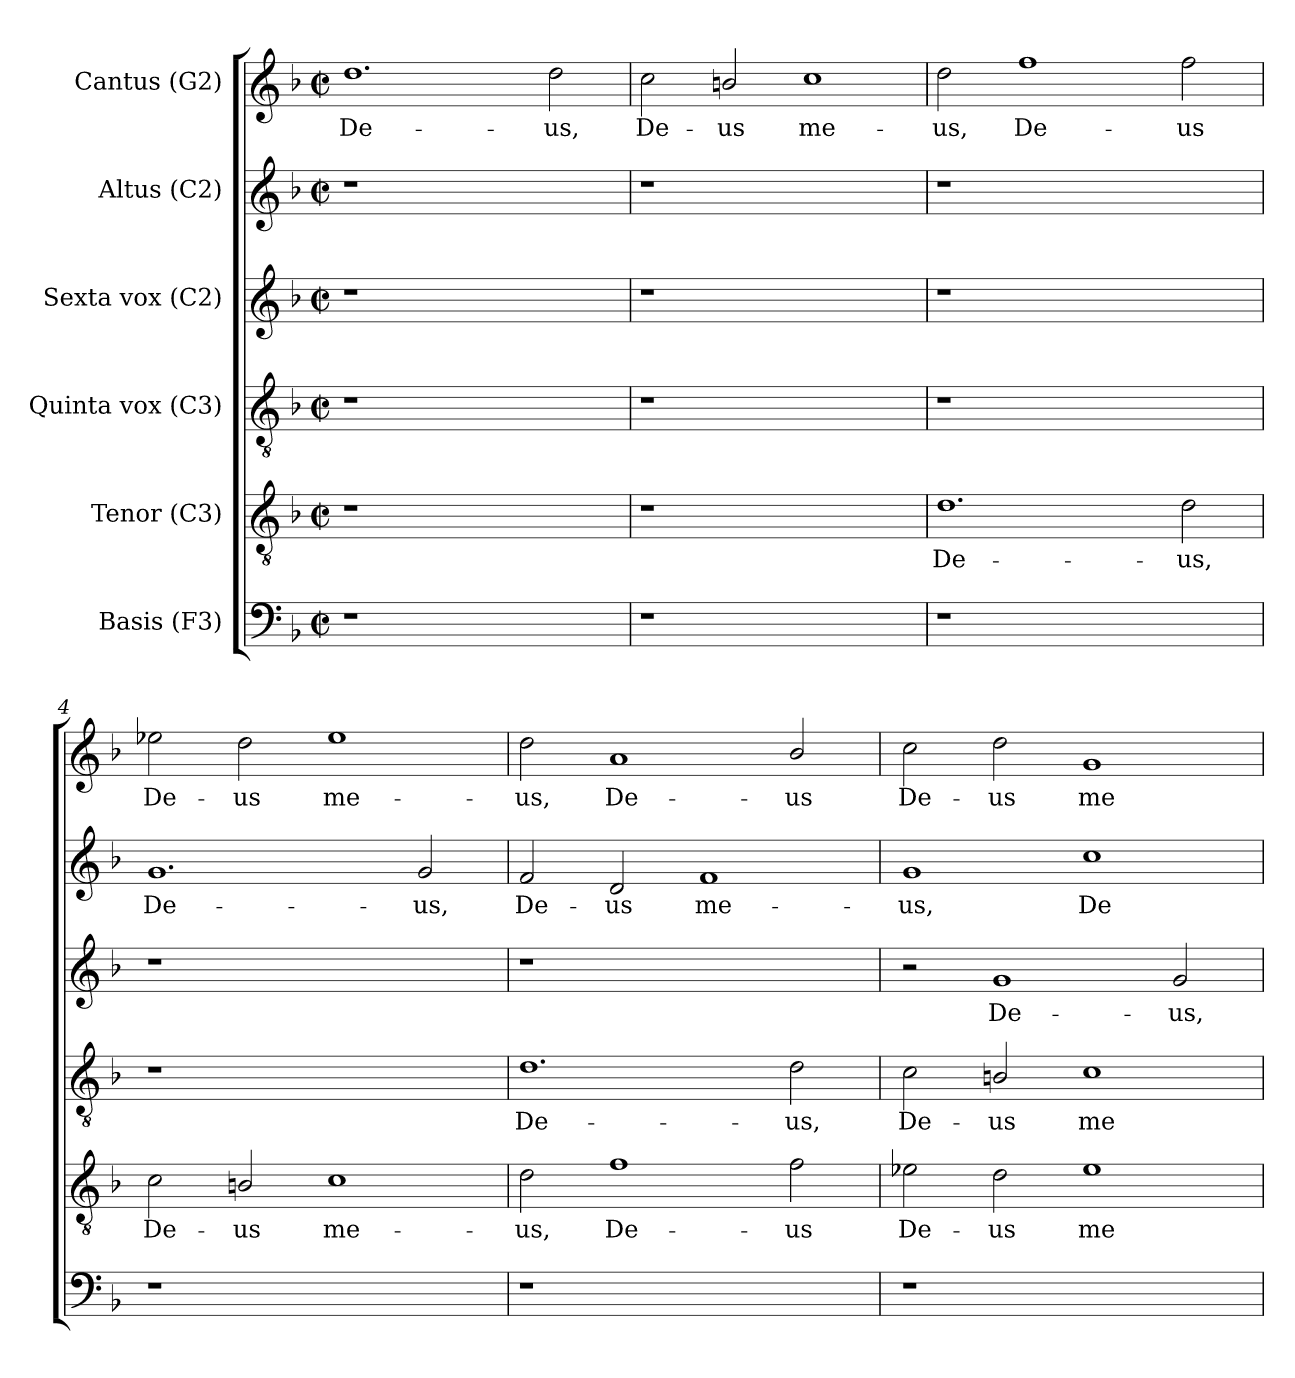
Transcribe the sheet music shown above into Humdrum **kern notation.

**kern	**kern	**text	**kern	**text	**kern	**text	**kern	**text	**kern	**text
*part6	*part5	*part5	*part4	*part4	*part3	*part3	*part2	*part2	*part1	*part1
*staff6	*staff5	*staff5	*staff4	*staff4	*staff3	*staff3	*staff2	*staff2	*staff1	*staff1
*I"Basis (F3)	*I"Tenor (C3)	*	*I"Quinta vox (C3)	*	*I"Sexta vox (C2)	*	*I"Altus (C2)	*	*I"Cantus (G2)	*
!!LO:PB:g=z
*stria5	*stria5	*	*stria5	*	*stria5	*	*stria5	*	*stria5	*
*clefF4	*clefGv2	*	*clefGv2	*	*clefG2	*	*clefG2	*	*clefG2	*
*k[b-]	*k[b-]	*	*k[b-]	*	*k[b-]	*	*k[b-]	*	*k[b-]	*
*F:	*F:	*	*F:	*	*F:	*	*F:	*	*F:	*
*M2/2	*M2/2	*	*M2/2	*	*M2/2	*	*M2/2	*	*M2/2	*
*met(c|)	*met(c|)	*	*met(c|)	*	*met(c|)	*	*met(c|)	*	*met(c|)	*
=1	=1	=1	=1	=1	=1	=1	=1	=1	=1	=1
!	!	!	!	!	!	!	!	!	!	!LO:LY:b:cj
1r	1r	.	1r	.	1r	.	1r	.	1.dd	De-
1ryy	1ryy	.	1ryy	.	1ryy	.	1ryy	.	.	.
!	!	!	!	!	!	!	!	!	!	!LO:LY:b:cj
.	.	.	.	.	.	.	.	.	2dd\	-us,
=2	=2	=2	=2	=2	=2	=2	=2	=2	=2	=2
!	!	!	!	!	!	!	!	!	!	!LO:LY:b:cj
1r	1r	.	1r	.	1r	.	1r	.	2cc\	De-
!	!	!	!	!	!	!	!	!	!	!LO:LY:b:cj
.	.	.	.	.	.	.	.	.	2bn/	-us
!	!	!	!	!	!	!	!	!	!	!LO:LY:b:cj
1ryy	1ryy	.	1ryy	.	1ryy	.	1ryy	.	1cc	me-
=3	=3	=3	=3	=3	=3	=3	=3	=3	=3	=3
!	!	!LO:LY:b:cj	!	!	!	!	!	!	!	!LO:LY:b:cj
1r	1.d	De-	1r	.	1r	.	1r	.	2dd\	-us,
!	!	!	!	!	!	!	!	!	!	!LO:LY:b:cj
.	.	.	.	.	.	.	.	.	1ff	De-
1ryy	.	.	1ryy	.	1ryy	.	1ryy	.	.	.
!	!	!LO:LY:b:cj	!	!	!	!	!	!	!	!LO:LY:b:cj
.	2d\	-us,	.	.	.	.	.	.	2ff\	-us
=4	=4	=4	=4	=4	=4	=4	=4	=4	=4	=4
!	!	!LO:LY:b:cj	!	!	!	!	!	!LO:LY:b:cj	!	!LO:LY:b:cj
1r	2c\	De-	1r	.	1r	.	1.g	De-	2ee-X\	De-
!	!	!LO:LY:b:cj	!	!	!	!	!	!	!	!LO:LY:b:cj
.	2Bn/	-us	.	.	.	.	.	.	2dd\	-us
!	!	!LO:LY:b:cj	!	!	!	!	!	!	!	!LO:LY:b:cj
1ryy	1c	me-	1ryy	.	1ryy	.	.	.	1ee-	me-
!	!	!	!	!	!	!	!	!LO:LY:b:cj	!	!
.	.	.	.	.	.	.	2g/	-us,	.	.
!!LO:PB:g=z
=5	=5	=5	=5	=5	=5	=5	=5	=5	=5	=5
!	!	!LO:LY:b:cj	!	!LO:LY:b:cj	!	!	!	!LO:LY:b:cj	!	!LO:LY:b:cj
1r	2d\	-us,	1.d	De-	1r	.	2f/	De-	2dd\	-us,
!	!	!LO:LY:b:cj	!	!	!	!	!	!LO:LY:b:cj	!	!LO:LY:b:cj
.	1f	De-	.	.	.	.	2d/	-us	1a	De-
!	!	!	!	!	!	!	!	!LO:LY:b:cj	!	!
1ryy	.	.	.	.	1ryy	.	1f	me-	.	.
!	!	!LO:LY:b:cj	!	!LO:LY:b:cj	!	!	!	!	!	!LO:LY:b:cj
.	2f\	-us	2d\	-us,	.	.	.	.	2b-/	-us
=6	=6	=6	=6	=6	=6	=6	=6	=6	=6	=6
!	!	!LO:LY:b:cj	!	!LO:LY:b:cj	!	!	!	!LO:LY:b:cj	!	!LO:LY:b:cj
1r	2e-X\	De-	2c\	De-	2r	.	1g	-us,	2cc\	De-
!	!	!LO:LY:b:cj	!	!LO:LY:b:cj	!	!LO:LY:b:cj	!	!	!	!LO:LY:b:cj
.	2d\	-us	2Bn/	-us	1g	De-	.	.	2dd\	-us
!	!	!LO:LY:b:cj	!	!LO:LY:b:cj	!	!	!	!LO:LY:b:cj	!	!LO:LY:b:cj
1ryy	1e-	me-	1c	me-	.	.	1cc	De-	1g	me-
!	!	!	!	!	!	!LO:LY:b:cj	!	!	!	!
.	.	.	.	.	2g/	-us,	.	.	.	.
=	=	=	=	=	=	=	=	=	=	=
*-	*-	*-	*-	*-	*-	*-	*-	*-	*-	*-
